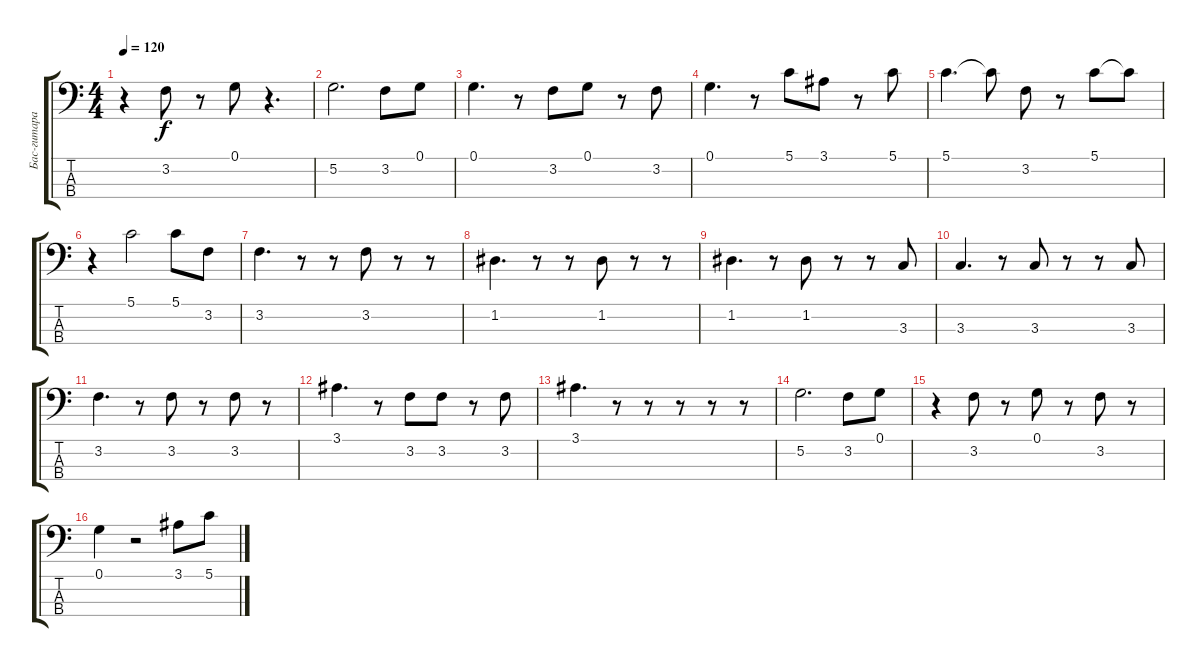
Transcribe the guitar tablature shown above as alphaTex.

\track ("Бас-гитара" "Бас-гитара") {instrument electricbassfinger}
\staff {score tabs}
\tuning (G2 D2 A1 E1) {hide}
\ts (4 4)
\tempo 120
\clef f4
\ks c
r.4{dy f} 3.2.8 r.8 0.1.8 r.4{d} |
5.2.2{d} 3.2.8 0.1.8 |
0.1.4{d} r.8 3.2.8 0.1.8 r.8 3.2.8 |
0.1.4{d} r.8 5.1.8 3.1.8 r.8 5.1.8 |
5.1.4{d} 5.1{t}.8 3.2.8 r.8 5.1.8 5.1{t}.8 |
r.4 5.1.2 5.1.8 3.2.8 |
3.2.4{d} r.8 r.8 3.2.8 r.8 r.8 |
1.2.4{d} r.8 r.8 1.2.8 r.8 r.8 |
1.2.4{d} r.8 1.2.8 r.8 r.8 3.3.8 |
3.3.4{d} r.8 3.3.8 r.8 r.8 3.3.8 |
3.2.4{d} r.8 3.2.8 r.8 3.2.8 r.8 |
3.1.4{d} r.8 3.2.8 3.2.8 r.8 3.2.8 |
3.1.4{d} r.8 r.8 r.8 r.8 r.8 |
5.2.2{d} 3.2.8 0.1.8 |
r.4 3.2.8 r.8 0.1.8 r.8 3.2.8 r.8 |
0.1.4 r.2 3.1.8 5.1.8
